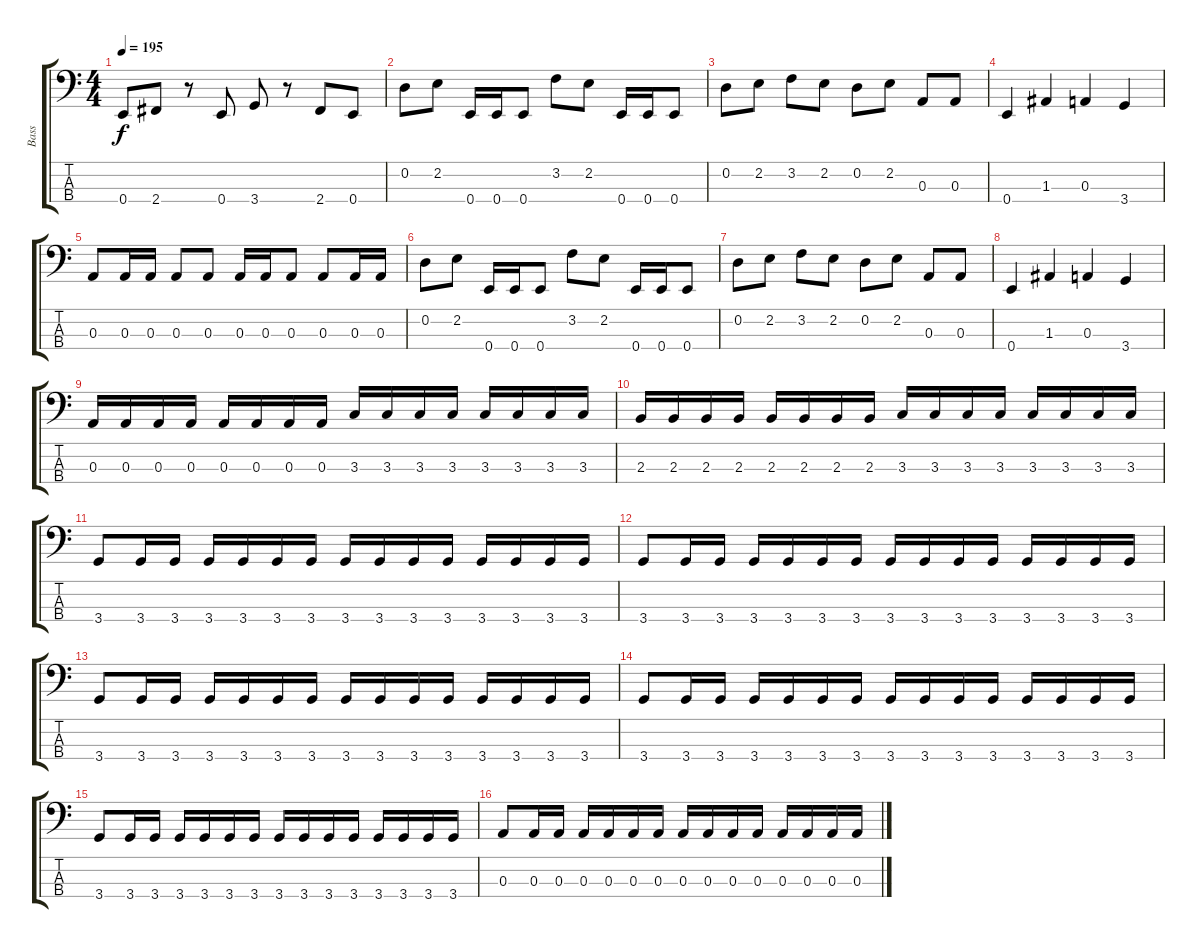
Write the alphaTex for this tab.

\track ("Bass" "Bass") {instrument electricbasspick}
\staff {score tabs}
\tuning (G2 D2 A1 E1) {hide}
\ts (4 4)
\tempo 195
\clef f4
\ks c
0.4.8{dy f} 2.4.8 r.8 0.4.8 3.4.8 r.8 2.4.8 0.4.8 |
0.2.8 2.2.8 0.4.16 0.4.16 0.4.8 3.2.8 2.2.8 0.4.16 0.4.16 0.4.8 |
0.2.8 2.2.8 3.2.8 2.2.8 0.2.8 2.2.8 0.3.8 0.3.8 |
0.4.4 1.3.4 0.3.4 3.4.4 |
0.3.8 0.3.16 0.3.16 0.3.8 0.3.8 0.3.16 0.3.16 0.3.8 0.3.8 0.3.16 0.3.16 |
0.2.8 2.2.8 0.4.16 0.4.16 0.4.8 3.2.8 2.2.8 0.4.16 0.4.16 0.4.8 |
0.2.8 2.2.8 3.2.8 2.2.8 0.2.8 2.2.8 0.3.8 0.3.8 |
0.4.4 1.3.4 0.3.4 3.4.4 |
0.3.16 0.3.16 0.3.16 0.3.16 0.3.16 0.3.16 0.3.16 0.3.16 3.3.16 3.3.16 3.3.16 3.3.16 3.3.16 3.3.16 3.3.16 3.3.16 |
2.3.16 2.3.16 2.3.16 2.3.16 2.3.16 2.3.16 2.3.16 2.3.16 3.3.16 3.3.16 3.3.16 3.3.16 3.3.16 3.3.16 3.3.16 3.3.16 |
3.4.8 3.4.16 3.4.16 3.4.16 3.4.16 3.4.16 3.4.16 3.4.16 3.4.16 3.4.16 3.4.16 3.4.16 3.4.16 3.4.16 3.4.16 |
3.4.8 3.4.16 3.4.16 3.4.16 3.4.16 3.4.16 3.4.16 3.4.16 3.4.16 3.4.16 3.4.16 3.4.16 3.4.16 3.4.16 3.4.16 |
3.4.8 3.4.16 3.4.16 3.4.16 3.4.16 3.4.16 3.4.16 3.4.16 3.4.16 3.4.16 3.4.16 3.4.16 3.4.16 3.4.16 3.4.16 |
3.4.8 3.4.16 3.4.16 3.4.16 3.4.16 3.4.16 3.4.16 3.4.16 3.4.16 3.4.16 3.4.16 3.4.16 3.4.16 3.4.16 3.4.16 |
3.4.8 3.4.16 3.4.16 3.4.16 3.4.16 3.4.16 3.4.16 3.4.16 3.4.16 3.4.16 3.4.16 3.4.16 3.4.16 3.4.16 3.4.16 |
0.3.8 0.3.16 0.3.16 0.3.16 0.3.16 0.3.16 0.3.16 0.3.16 0.3.16 0.3.16 0.3.16 0.3.16 0.3.16 0.3.16 0.3.16
